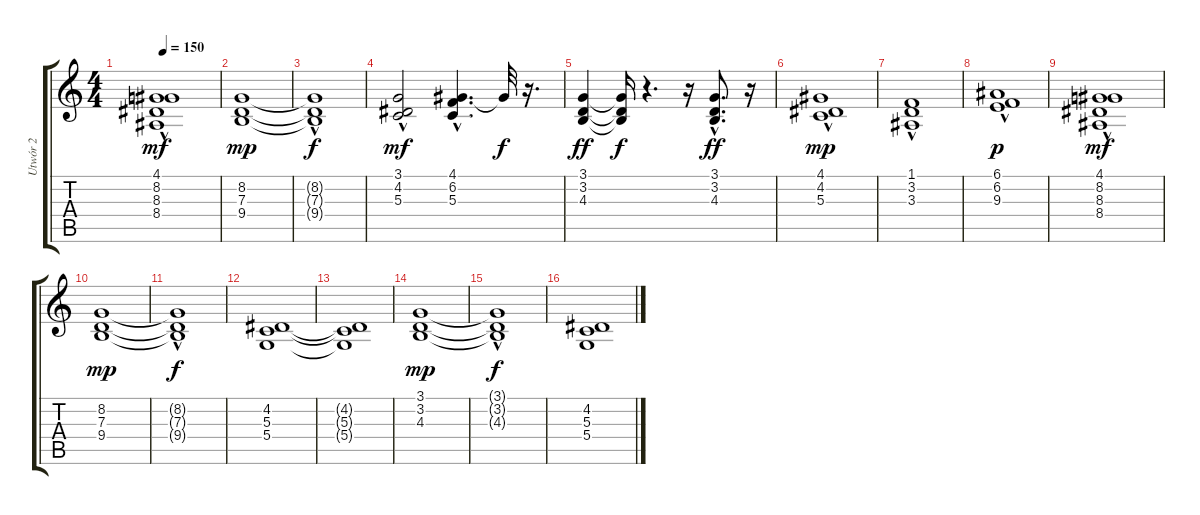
\track ("Utwór 2" "Utwór 2") {instrument stringensemble2}
\staff {score tabs}
\tuning (E4 B3 G3 D3 A2 E2) {hide}
\ts (4 4)
\tempo 150
\clef g2
\ks c
(4.1 8.2{hac} 8.3 8.4).1{dy mf} |
(8.2 7.3 9.4).1{dy mp} |
(8.2{hac t} 7.3{hac t} 9.4{t}).1{dy f} |
(3.1 4.2{hac} 5.3{hac}).2{dy mf} (4.1{hac} 6.2{hac} 5.3{hac}).4{d} 4.1{t}.32{dy f} r.16{d} |
(3.1 3.2 4.3).4{dy ff} (3.1{t} 3.2{t} 4.3{t}).16{dy f} r.4{d} r.16 (3.1 3.2 4.3{hac}).8{d dy ff} r.16 |
(4.1 4.2{hac} 5.3{hac}).1{dy mp} |
(1.1{hac} 3.2 3.3{hac}).1 |
(6.1 6.2{hac} 9.3).1{dy p} |
(4.1 8.2{hac} 8.3 8.4).1{dy mf} |
(8.2 7.3 9.4).1{dy mp} |
(8.2{hac t} 7.3{hac t} 9.4{t}).1{dy f} |
(4.2 5.3 5.4).1 |
(4.2{t} 5.3{t} 5.4{t}).1 |
(3.1 3.2 4.3).1{dy mp} |
(3.1{hac t} 3.2{hac t} 4.3{t}).1{dy f} |
(4.2 5.3 5.4).1
